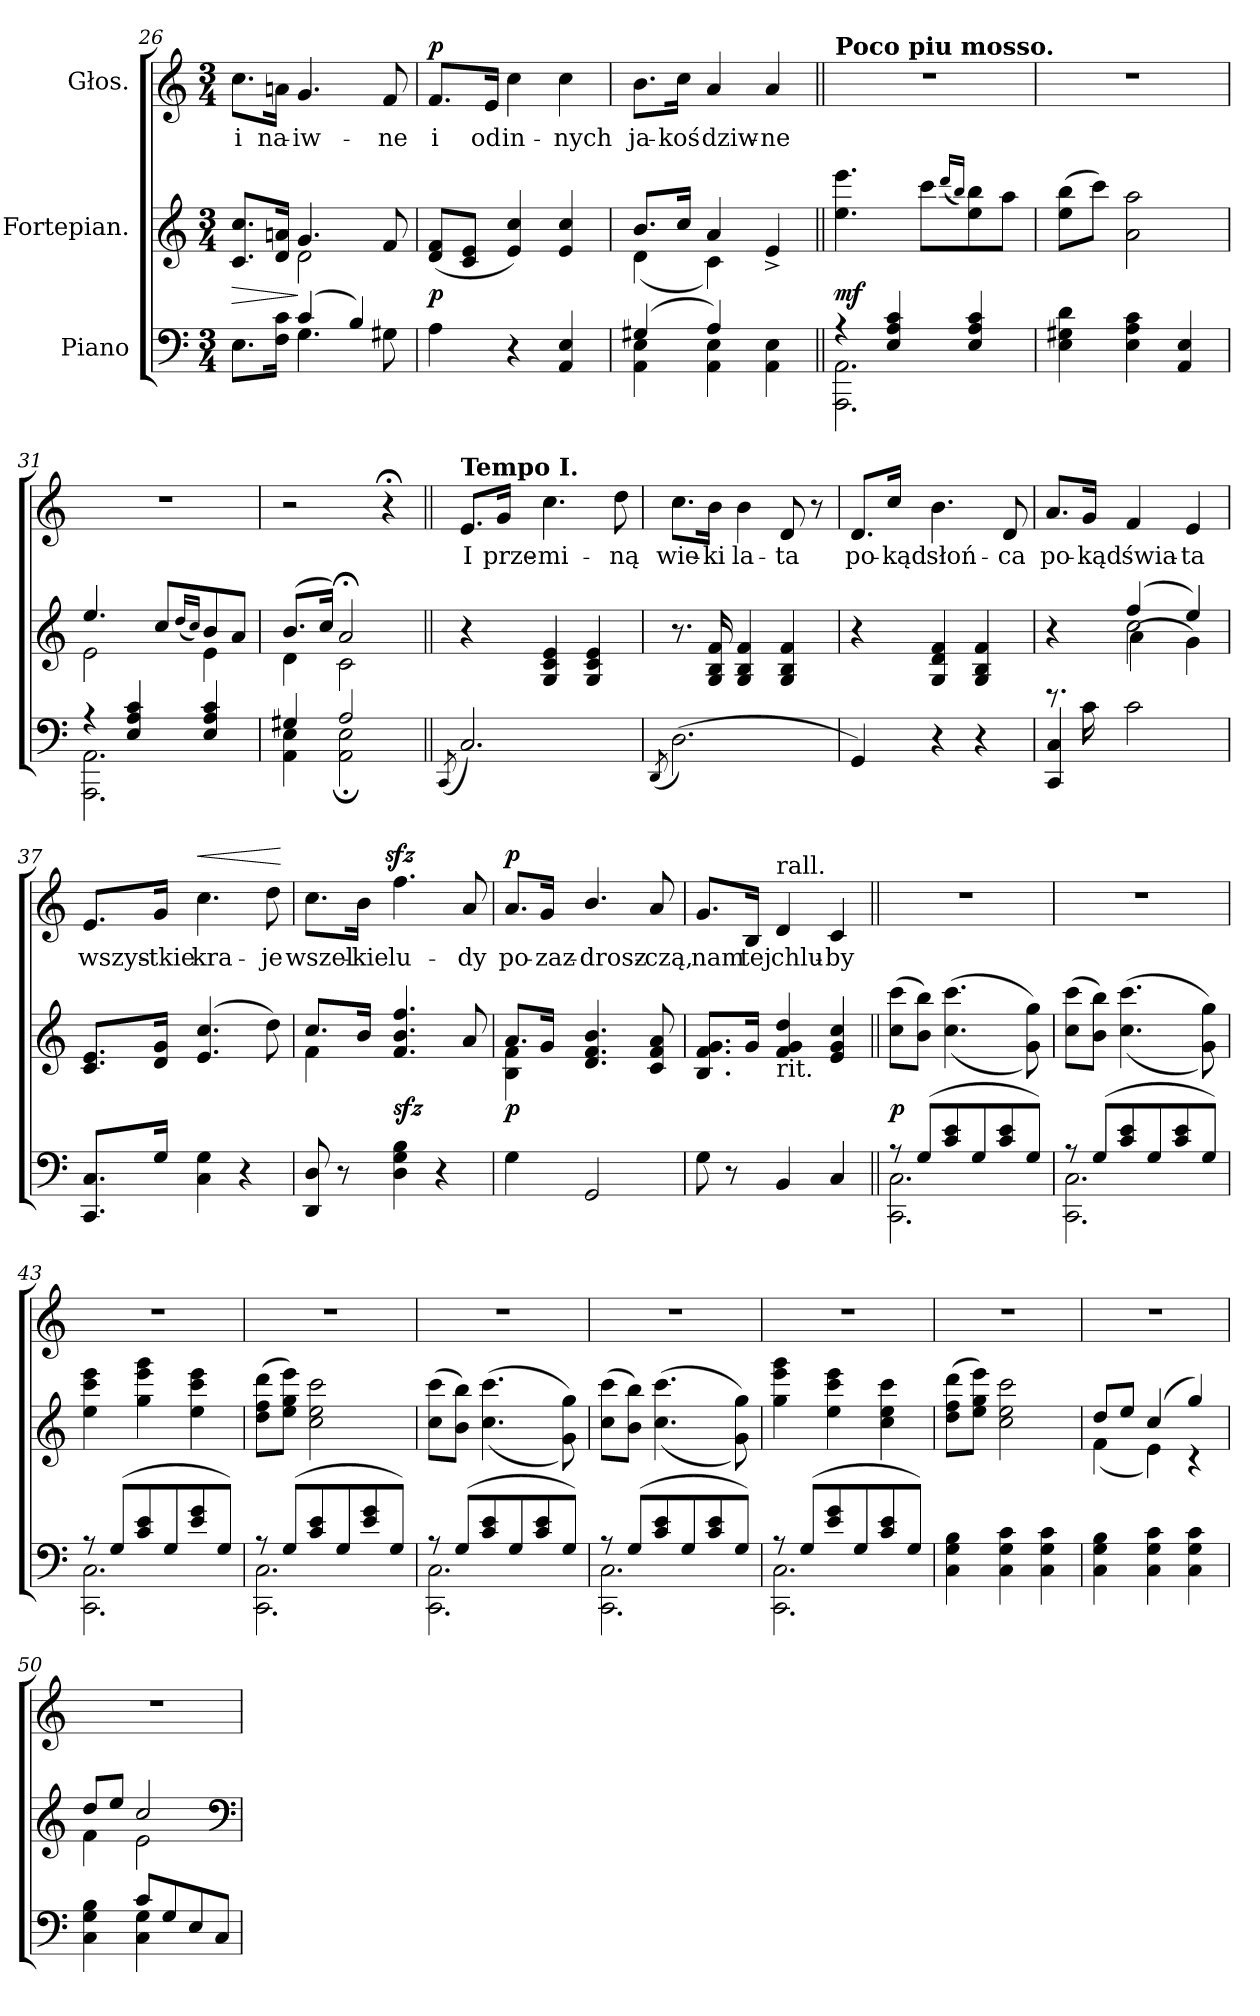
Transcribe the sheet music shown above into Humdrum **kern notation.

**kern	**kern	**dynam	**kern	**text	**dynam
*part3	*part2	*part2	*part1	*part1	*part1
*staff3	*staff2	*staff2	*staff1	*staff1	*staff1
*I"Piano	*I"Fortepian.	*	*I"Głos.	*	*
*clefF4	*clefG2	*	*clefG2	*	*
*k[]	*k[]	*	*k[]	*	*
*C:	*C:	*	*C:	*	*
*M3/4	*M3/4	*	*M3/4	*	*
=26	=26	=26	=26	=26	=26
*^	*^	*	*	*	*
!	!	!	!	!LO:HP:b	!	!	!
8.E\L	4ryy	8.c/ 8.cc/L	4ryy	>	8.cc\L	i	.
16F\ 16c\Jk	.	16d/ 16an/Jk	.	.	16an\Jk	na-	.
(4c/	4.G\	4.g/	2d\	]	4.g/	-iw-	.
4B/)	.	.	.	.	.	.	.
.	8G#X\	8f/	.	.	8f/	-ne	.
*	*	*v	*v	*	*	*	*
=27	=27	=27	=27	=27	=27	=27
!	!	!	!	!	!	!LO:DY:a
*v	*v	*	*	*	*	*
4A\	(8d/ 8f/L	p	8.f/L	i	p
.	8c/ 8e/J	.	.	.	.
.	.	.	16e/Jk	od	.
4r	4e/ 4cc/)	.	4cc\	in-	.
4AA/ 4E/	4e/ 4cc/	.	4cc\	-nych	.
=28	=28	=28	=28	=28	=28
*^	*^	*	*	*	*
(4G#X/	4AA\ 4E\	8.b/L	(4d\	.	8.b\L	ja-	.
.	.	16cc/Jk	.	.	16cc\Jk	-koś	.
4A/)	4AA\ 4E\	4a/	4c\)	.	4a/	dziw-	.
4ryy	4AA\ 4E\	4e^/	4ryy	.	4a/	-ne	.
=29||	=29||	=29||	=29||	=29||	=29||	=29||	=29||
!	!	!	!	!	!LO:TX:a:B:t=Poco piu mosso.	!	!
*	*	*v	*v	*	*	*	*
4r	2.AAA\ 2.AA\	4.ee\ 4.eee\	mf	2.r	.	.
4E/ 4A/ 4c/	.	.	.	.	.	.
.	.	8ccc\L	.	.	.	.
.	.	(16qqddd/LL	.	.	.	.
.	.	16qqbb/JJ)	.	.	.	.
4E/ 4A/ 4c/	.	8ee\ 8bb\	.	.	.	.
.	.	8aa\J	.	.	.	.
*v	*v	*	*	*	*	*
=30	=30	=30	=30	=30	=30
4E\ 4G#X\ 4d\	(8ee\ 8bb\L	.	2.r	.	.
.	8ccc\J)	.	.	.	.
4E\ 4A\ 4c\	2a\ 2aa\	.	.	.	.
4AA/ 4E/	.	.	.	.	.
=31	=31	=31	=31	=31	=31
*^	*^	*	*	*	*
4r	2.AAA\ 2.AA\	4.ee/	2e\	.	2.r	.	.
4E/ 4A/ 4c/	.	.	.	.	.	.	.
.	.	8cc/L	.	.	.	.	.
.	.	(16qqdd/LL	.	.	.	.	.
.	.	16qqcc/JJ)	.	.	.	.	.
4E/ 4A/ 4c/	.	8b/	4e\	.	.	.	.
.	.	8a/J	.	.	.	.	.
=32	=32	=32	=32	=32	=32	=32	=32
4G#X/	4AA\ 4E\	(8.b/L	4d\	.	2r	.	.
.	.	16cc/Jk)	.	.	.	.	.
2A/	2AA;<\ 2E;<\	2a;</	2c\	.	.	.	.
.	.	.	.	.	4r;<	.	.
*v	*v	*	*	*	*	*	*
*	*v	*v	*	*	*	*
=33||	=33||	=33||	=33||	=33||	=33||
(8qCC/	.	.	.	.	.
!	!	!	!LO:TX:a:B:t=Tempo I.	!	!
2.C/)	4r	.	8.e/L	I	.
.	.	.	16g/Jk	prze-	.
.	4G/ 4c/ 4e/	.	4.cc\	-mi-	.
.	4G/ 4c/ 4e/	.	.	.	.
.	.	.	8dd\	-ną	.
=34	=34	=34	=34	=34	=34
(8qDD/	.	.	.	.	.
(2.D\)	8.r	.	8.cc\L	wie-	.
.	16G/ 16B/ 16f/	.	16b\Jk	-ki	.
.	4G/ 4B/ 4f/	.	4b\	la-	.
.	4G/ 4B/ 4f/	.	8d/	-ta	.
.	.	.	8r	.	.
=35	=35	=35	=35	=35	=35
4GG/)	4r	.	8.d/L	po-	.
.	.	.	16cc/Jk	-kąd	.
4r	4G/ 4d/ 4f/	.	4.b\	słoń-	.
4r	4G/ 4B/ 4f/	.	.	.	.
.	.	.	8d/	-ca	.
=36	=36	=36	=36	=36	=36
*^	*^	*	*	*	*
*	*	*	*^	*	*	*	*
8.r	4CC/ 4C/	4r	4ryy	4ryy	.	8.a/L	po-	.
16c\	.	.	.	.	.	16g/Jk	-kąd	.
2c\	2ryy	(4ff/	2cc\	(<4a\	.	4f/	świa-	.
.	.	4ee/)	.	4g\)	.	4e/	-ta	.
*v	*v	*	*	*	*	*	*	*
*	*v	*v	*v	*	*	*	*
=37	=37	=37	=37	=37	=37
8.CC/ 8.C/L	8.c/ 8.e/L	.	8.e/L	wszys-	.
16G/Jk	16d/ 16g/Jk	.	16g/Jk	-tkie	.
!	!	!	!	!	!LO:HP:a
4C\ 4G\	(4.e/ 4.cc/	.	4.cc\	kra-	<
4r	.	.	.	.	.
.	8dd\)	.	8dd\	-je	.
.	.	.	.	.	[
=38	=38	=38	=38	=38	=38
*	*^	*	*	*	*
8DD/ 8D/	8.cc/L	4f\	.	8.cc\L	wszel-	.
8r	.	.	.	.	.	.
.	16b/Jk	.	.	16b\Jk	-kie	.
4D\ 4G\ 4B\	4.f/ 4.b/ 4.ff/	2ryy	sfz	4.ffzz>\	lu-	.
4r	.	.	.	.	.	.
.	8a/	.	.	8a/	-dy	.
=39	=39	=39	=39	=39	=39	=39
!	!	!	!	!	!	!LO:DY:a
4G\	8.a/L	4B\ 4f\	p	8.a/L	po-	p
.	16g/Jk	.	.	16g/Jk	-zaz-	.
2GG/	4.d/ 4.f/ 4.b/	2ryy	.	4.b/	-drosz-	.
.	8c/ 8f/ 8a/	.	.	8a/	-czą,	.
*	*v	*v	*	*	*	*
=40	=40	=40	=40	=40	=40
8G\	8.B/ 8.f/ 8.g/L	.	8.g/L	nam	.
8r	.	.	.	.	.
.	16g/Jk	.	16B/Jk	tej	.
!	!	!	!LO:TX:a:t=rall.	!	!
!	!LO:TX:b:t=rit.	!	!	!	!
4BB/	4f/ 4g/ 4dd/	.	4d/	chlu-	.
4C/	4e/ 4g/ 4cc/	.	4c/	-by	.
=41||	=41||	=41||	=41||	=41||	=41||
*^	*	*	*	*	*
8r	2.CC\ 2.C\	(8cc\ 8ccc\L	p	2.r	.	.
(8G/L	.	8b\ 8bb\J)	.	.	.	.
8c/ 8e/	.	(<(>4.cc\ 4.ccc\	.	.	.	.
8G/	.	.	.	.	.	.
8c/ 8e/	.	.	.	.	.	.
8G/J)	.	8g\ 8gg\))	.	.	.	.
=42	=42	=42	=42	=42	=42	=42
8r	2.CC\ 2.C\	(8cc\ 8ccc\L	.	2.r	.	.
(8G/L	.	8b\ 8bb\J)	.	.	.	.
8c/ 8e/	.	(<(>4.cc\ 4.ccc\	.	.	.	.
8G/	.	.	.	.	.	.
8c/ 8e/	.	.	.	.	.	.
8G/J)	.	8g\ 8gg\))	.	.	.	.
=43	=43	=43	=43	=43	=43	=43
8r	2.CC\ 2.C\	4ee\ 4ccc\ 4eee\	.	2.r	.	.
(8G/L	.	.	.	.	.	.
8c/ 8e/	.	4gg\ 4eee\ 4ggg\	.	.	.	.
8G/	.	.	.	.	.	.
8e/ 8g/	.	4ee\ 4ccc\ 4eee\	.	.	.	.
8G/J)	.	.	.	.	.	.
=44	=44	=44	=44	=44	=44	=44
8r	2.CC\ 2.C\	(8dd\ 8ff\ 8ddd\L	.	2.r	.	.
(8G/L	.	8ee\ 8gg\ 8eee\J)	.	.	.	.
8c/ 8e/	.	2cc\ 2ee\ 2ccc\	.	.	.	.
8G/	.	.	.	.	.	.
8e/ 8g/	.	.	.	.	.	.
8G/J)	.	.	.	.	.	.
=45	=45	=45	=45	=45	=45	=45
8r	2.CC\ 2.C\	(8cc\ 8ccc\L	.	2.r	.	.
(8G/L	.	8b\ 8bb\J)	.	.	.	.
8c/ 8e/	.	(<(>4.cc\ 4.ccc\	.	.	.	.
8G/	.	.	.	.	.	.
8c/ 8e/	.	.	.	.	.	.
8G/J)	.	8g\ 8gg\))	.	.	.	.
=46	=46	=46	=46	=46	=46	=46
8r	2.CC\ 2.C\	(8cc\ 8ccc\L	.	2.r	.	.
(8G/L	.	8b\ 8bb\J)	.	.	.	.
8c/ 8e/	.	(<(>4.cc\ 4.ccc\	.	.	.	.
8G/	.	.	.	.	.	.
8c/ 8e/	.	.	.	.	.	.
8G/J)	.	8g\ 8gg\))	.	.	.	.
=47	=47	=47	=47	=47	=47	=47
8r	2.CC\ 2.C\	4gg\ 4eee\ 4ggg\	.	2.r	.	.
(8G/L	.	.	.	.	.	.
8e/ 8g/	.	4ee\ 4ccc\ 4eee\	.	.	.	.
8G/	.	.	.	.	.	.
8c/ 8e/	.	4cc\ 4ee\ 4ccc\	.	.	.	.
8G/J)	.	.	.	.	.	.
*v	*v	*	*	*	*	*
=48	=48	=48	=48	=48	=48
4C\ 4G\ 4B\	(8dd\ 8ff\ 8ddd\L	.	2.r	.	.
.	8ee\ 8gg\ 8eee\J)	.	.	.	.
4C\ 4G\ 4c\	2cc\ 2ee\ 2ccc\	.	.	.	.
4C\ 4G\ 4c\	.	.	.	.	.
=49	=49	=49	=49	=49	=49
*	*^	*	*	*	*
4C\ 4G\ 4B\	8dd/L	(4f\	.	2.r	.	.
.	8ee/J	.	.	.	.	.
4C\ 4G\ 4c\	(4cc/	4e\)	.	.	.	.
4C\ 4G\ 4c\	4gg/)	4r	.	.	.	.
=50	=50	=50	=50	=50	=50	=50
*^	*	*	*	*	*	*
4ryy	4C\ 4G\ 4B\	8dd/L	4f\	.	2.r	.	.
.	.	8ee/J	.	.	.	.	.
8c/L	4C\ 4G\	2cc/	2e\	.	.	.	.
8G/	.	.	.	.	.	.	.
8E/	4ryy	.	.	.	.	.	.
8C/J	.	.	.	.	.	.	.
*v	*v	*	*	*	*	*	*
*	*v	*v	*	*	*	*
*	*clefF4	*	*	*	*
=	=	=	=	=	=
*-	*-	*-	*-	*-	*-
